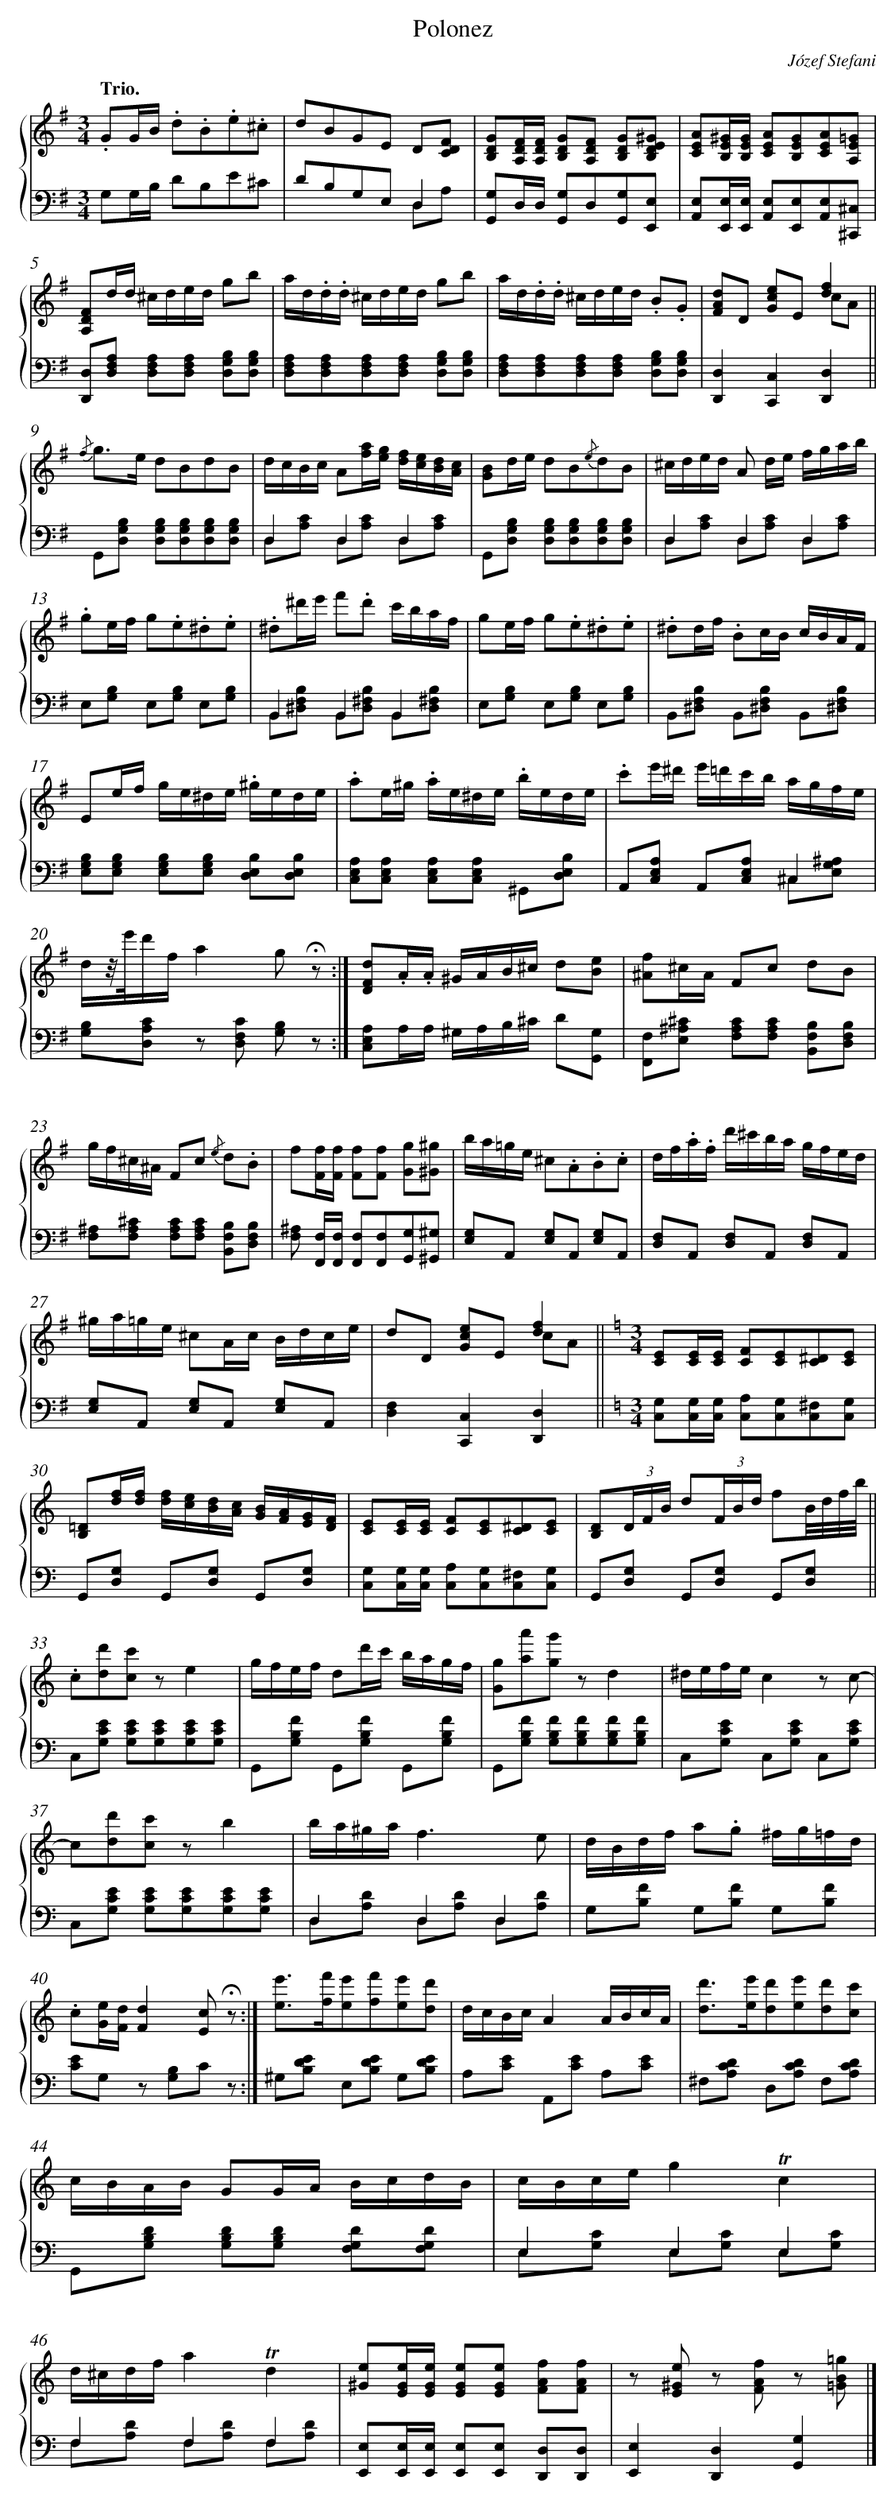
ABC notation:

X:1
T: Polonez
C: Józef Stefani
L: 1/8
M: 3/4
Q: "Trio."
%%staves {1 2}
V: 1 clef=treble
V: 2 clef=bass
K: G
[V:1] .GG/B/ .d.B.e.^c |
[V:2] G,G,/B,/ DB,E^C |
[V:1] dBGE D[FDC] |
[V:2] DB,G,E,D,2 & x2x2D,A, |
[V:1] [GDB,][F/D/A,/][F/D/A,/] [GDB,][FDA,] [GDB,][^GEDB,] |
[V:2] [G,G,,]D,/D,/ [G,G,,]D,[G,G,,][E,E,,] |
[V:1] [AEC][^G/E/B,/][G/E/B,/] [AEC][GEB,][AEC][=GEA,] |
[V:2] [E,A,,][E,/E,,/][E,/E,,/] [E,A,,][E,E,,][E,A,,][^C,^C,,] |
[V:1] [FDA,]d/d/ ^c/d/e/d/ gb |
[V:2] [D,D,,][A,F,D,] [A,F,D,][A,F,D,] [B,G,D,][B,G,D,] |
[V:1] a/d/.d/.d/ ^c/d/e/d/ gb |
[V:2] [A,F,D,][A,F,D,][A,F,D,][A,F,D,] [B,G,D,][B,G,D,] |
[V:1] a/d/.d/.d/ ^c/d/e/d/ .B.G |
[V:2] [A,F,D,][A,F,D,][A,F,D,][A,F,D,] [B,G,D,][B,G,D,] |
[V:1] [dAF]D [ecG]E[f2d2] & x2x2cA ||
[V:2] [D,2D,,2][C,2C,,2][D,2D,,2] ||
[V:1] {/f} g>e dBdB |
[V:2] G,,[B,G,D,] [B,G,D,][B,G,D,][B,G,D,][B,G,D,] |
[V:1] d/c/B/c/ A[a/f/][g/e/] [f/d/][e/c/][d/B/][c/A/] |
[V:2] D,2D,2D,2 & D,[CA,] D,[CA,] D,[CA,] |
[V:1] [BG]d/e/ dB{/e}dB |
[V:2] G,,[B,G,D,] [B,G,D,][B,G,D,][B,G,D,][B,G,D,] |
[V:1] ^c/d/e/d/ A d/e/ f/g/a/b/ |
[V:2] D,2D,2D,2 & D,[CA,] D,[CA,] D,[CA,] |
[V:1] .ge/f/ g.e.^d.e |
[V:2] E,[B,G,] E,[B,G,] E,[B,G,] |
[V:1] .^d^d'/e'/ f'.d' c'/b/a/f/ |
[V:2] B,,2B,,2B,,2 & B,,[B,F,^D,] B,,[B,^F,D,] B,,[B,^F,D,] |
[V:1] ge/f/ g.e.^d.e |
[V:2] E,[B,G,] E,[B,G,] E,[B,G,] |
[V:1] .^dd/f/ .Bc/B/ c/B/A/F/ |
[V:2] B,,[B,F,^D,] B,,[B,F,^D,] B,,[B,F,^D,] |
[V:1] Ee/f/ g/e/^d/e/ .^g/e/d/e/ |
[V:2] [B,G,E,][B,G,E,] [B,G,E,][B,G,E,] [B,E,D,][B,E,D,] |
[V:1] .ae/^g/ .a/e/^d/e/ .b/e/d/e/ |
[V:2] [A,E,C,][A,E,C,] [A,E,C,][A,E,C,] ^G,,[B,E,D,] |
[V:1] .c'e'/^d'/ e'/=d'/c'/b/ a/g/f/e/ |
[V:2] A,,[A,E,C,] A,,[A,E,C,]^C,2 & x2x2^C,[^A,G,E,] |
[V:1] d/z//e'//d'/f/a2g !fermata!z :|]
[V:2] [B,G,][CA,D,] z [CF,D,] [B,G,] z :|]
[V:1] [dFD].A/.A/ ^G/A/B/^c/ d[eB] |
[V:2] [A,E,C,]A,/A,/ ^G,/A,/B,/^C/ D[G,G,,] |
[V:1] [f^A]^c/A/ Fc dB |
[V:2] [F,F,,][^C^A,E,] [CA,F,][CA,F,] [B,F,B,,][B,F,D,] |
[V:1] g/f/^c/^A/ Fc {/e} d.B |
[V:2] [^A,F,][^CA,F,] [CA,F,][CA,F,] [B,F,B,,][B,F,D,] |
[V:1] f[f/F/][f/F/] [fF][fF] [gG][^g^G] |
[V:2] [^A,F,] [F,/F,,/][F,/F,,/] [F,F,,][F,F,,][G,G,,][^G,^G,,] |
[V:1] b/a/=g/e/ ^c.A.B.c |
[V:2] [G,E,]A,, [G,E,]A,, [G,E,]A,, |
[V:1] d/f/.a/.f/ d'/^c'/b/a/ g/f/e/d/ |
[V:2] [F,D,]A,, [F,D,]A,, [F,D,]A,, |
[V:1] ^g/a/=g/e/ ^cA/c/ B/d/c/e/ |
[V:2] [G,E,]A,, [G,E,]A,, [G,E,]A,, |
[V:1] dD [ecG]E[f2d2] & x2x2cA ||
[V:2] [F,2D,2][C,2C,,2][D,2D,,2] ||
[V:1]  [K:C] [M:3/4][EC][E/C/][E/C/] [FC][EC][^DC][EC] |
[V:2]  [K:C] [M:3/4][G,C,][G,/C,/][G,/C,/] [A,C,][G,C,][^F,C,][G,C,] |
[V:1] [=DB,][f/d/][f/d/] [f/d/][e/c/][d/B/][c/A/] [B/G/][A/F/][G/E/][F/D/] |
[V:2] G,,[G,D,] G,,[G,D,] G,,[G,D,] |
[V:1] [EC][E/C/][E/C/] [FC][EC][^DC][EC] |
[V:2] [G,C,][G,/C,/][G,/C,/] [A,C,][G,C,][^F,C,][G,C,] |
[V:1] [DB,](3D/F/B/ d(3F/B/d/ fB//d//f//b// ||
[V:2] G,,[G,D,] G,,[G,D,] G,,[G,D,] ||
[V:1] .c[d'd][c'c] ze2 |
[V:2] C,[ECG,] [ECG,][ECG,][ECG,][ECG,] |
[V:1] g/f/e/f/ dd'/c'/ b/a/g/f/ |
[V:2] G,,[FB,G,] G,,[FB,G,] G,,[FB,G,] |
[V:1] [gG][a'a][g'g] zd2 |
[V:2] G,,[FB,G,] [FB,G,][FB,G,][FB,G,][FB,G,] |
[V:1] ^d/e/f/e/c2z c- |
[V:2] C,[ECG,] C,[ECG,] C,[ECG,] |
[V:1] c[d'd][c'c] zb2 |
[V:2] C,[ECG,] [ECG,][ECG,][ECG,][ECG,] |
[V:1] b/a/^g/a/f3e |
[V:2] D,2D,2D,2 & D,[DA,] D,[DA,] D,[DA,] |
[V:1] d/B/d/f/ a.g ^f/g/=f/d/ |
[V:2] G,[FB,] G,[FB,] G,[FB,] |
[V:1] .c[e/G/][d/F/][d2F2][cE] !fermata!z :|]
[V:2] [EC]G, z [B,G,]C z :|]
[V:1] [e'e]>[f'f][e'e][f'f][e'e][d'd] |
[V:2] ^G,[EDB,] E,[EDB,] G,[EDB,] |
[V:1] d/c/B/c/A2A/B/c/A/ |
[V:2] A,[EC] A,,[EC] A,[EC] |
[V:1] [d'd]>[e'e][d'd][e'e][d'd][c'c] |
[V:2] ^F,[DCA,] D,[DCA,] F,[DCA,] |
[V:1] c/B/A/B/ GG/A/ B/c/d/B/ |
[V:2] G,,[DB,G,] [DB,G,][DB,G,] [DG,F,][DG,F,] |
[V:1] c/B/c/e/g2!trill!c2 |
[V:2] E,2E,2E,2 & E,[CG,] E,[CG,] E,[CG,] |
[V:1] d/^c/d/f/a2!trill!d2 |
[V:2] F,2F,2F,2 & F,[DA,] F,[DA,] F,[DA,] |
[V:1] [e^G][e/G/E/][e/G/E/] [eGE][eGE] [fAF][fAF] |
[V:2] [E,E,,][E,/E,,/][E,/E,,/] [E,E,,][E,E,,] [D,D,,][D,D,,] |
[V:1] z [e^GE] z [fAF] z [=gB=G] |]
[V:2] [E,2E,,2][D,2D,,2][G,2G,,2] |]
